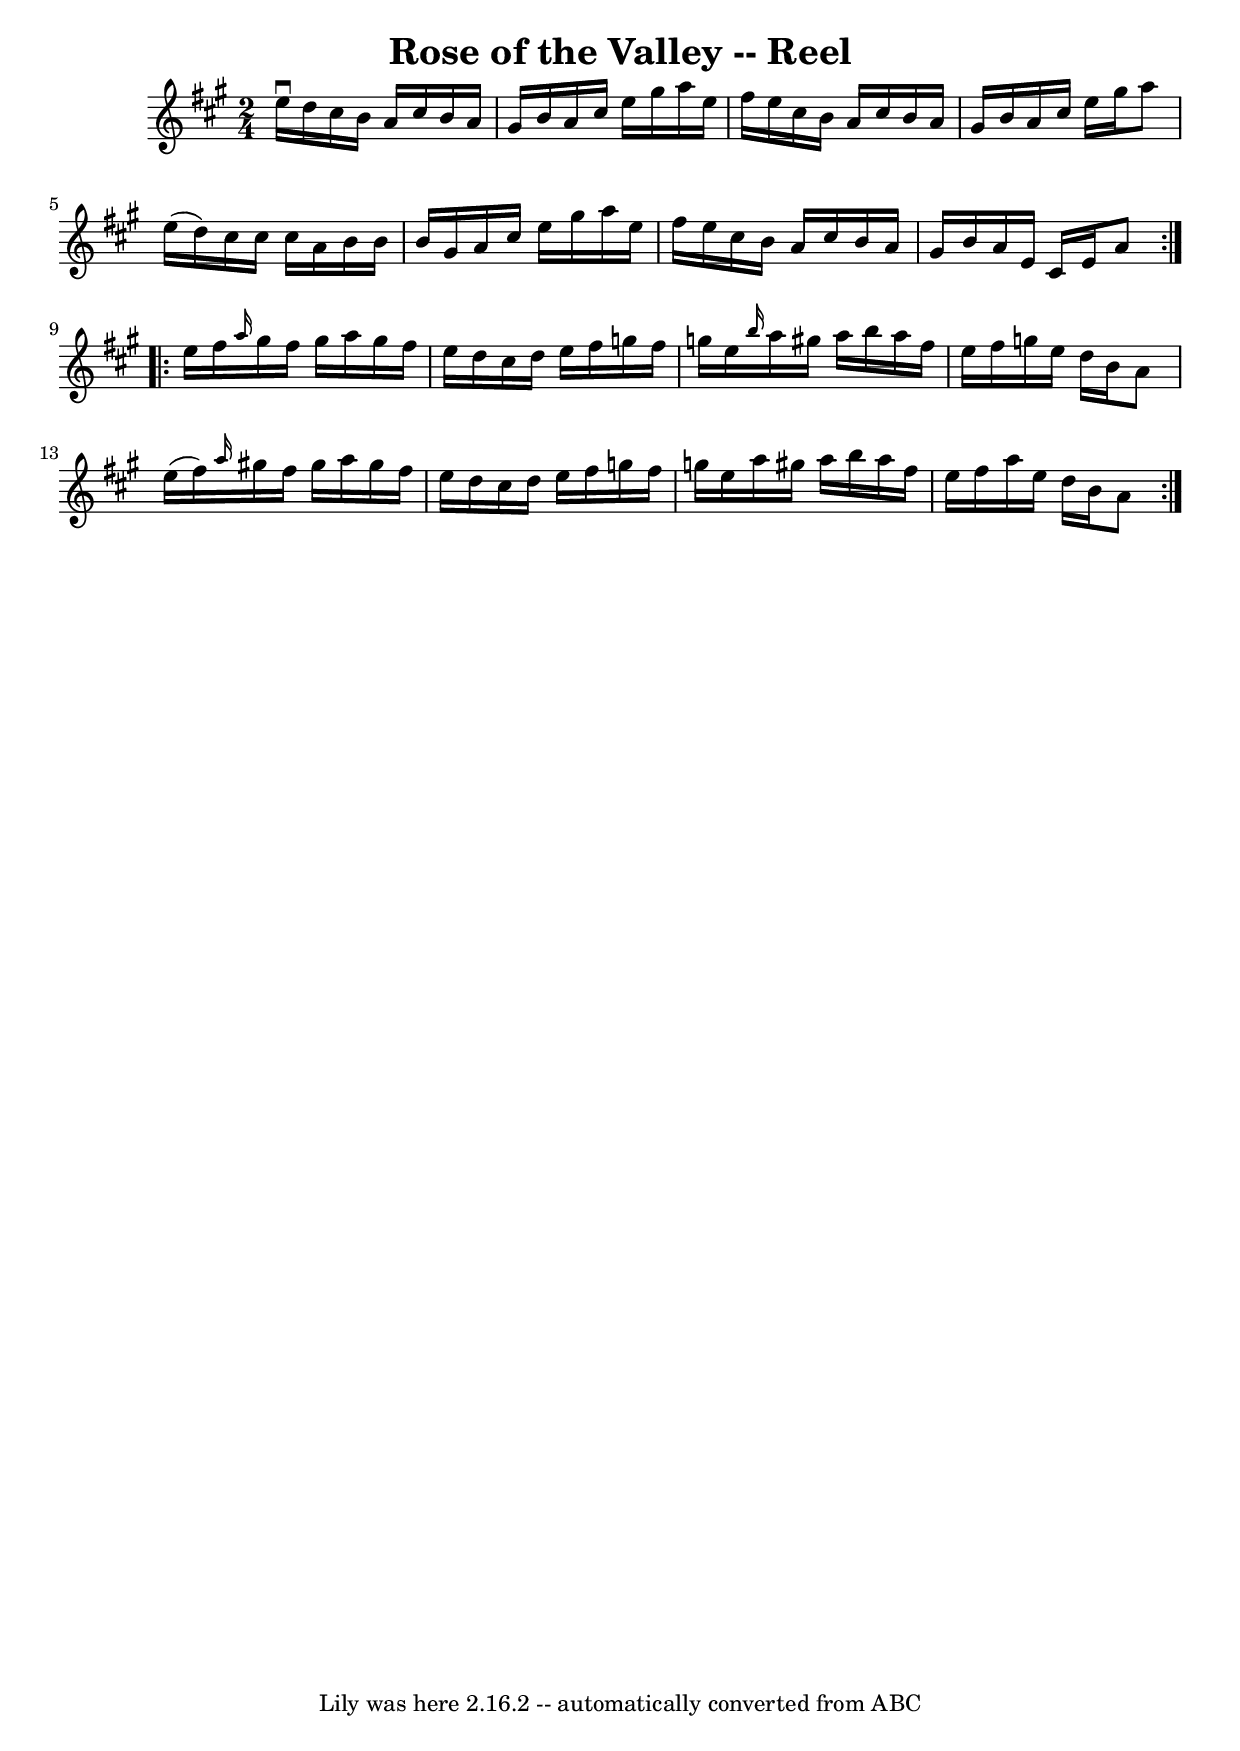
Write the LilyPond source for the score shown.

\version "2.16.2"
\include "Mammoth.ily"
\header {
  %% book = "Ryan's Mammoth Collection"
  crossRefNumber = "1"
  footnotes = ""
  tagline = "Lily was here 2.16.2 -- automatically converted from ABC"
  title = "Rose of the Valley -- Reel"

}
voicedefault =  {



  \repeat volta 2 {

    \time 2/4 
    \key a \major
    e''16^\downbow d''16  |
    cis''16 b'16   
    a'16 cis''16 b'16 a'16 gis'16 b'16  |
    a'16 cis''16  
    e''16 gis''16 a''16 e''16 fis''16 e''16  |
    cis''16    
    b'16 a'16 cis''16 b'16 a'16 gis'16 b'16  |
    a'16    
    cis''16 e''16 gis''16 a''8 e''16 (d''16) |
    cis''16 
    cis''16 cis''16 a'16 b'16 b'16 b'16 gis'16  |
    
    a'16 cis''16 e''16 gis''16 a''16 e''16 fis''16 e''16  
    |
    cis''16 b'16 a'16 cis''16 b'16 a'16 gis'16 b'16 
    |
    a'16 e'16 cis'16 e'16 a'8  
  } 
  \repeat volta 2 {
    
    e''16 fis''16  |
    \grace { a''16  
	   } gis''16 fis''16 gis''16 
    a''16 gis''16 fis''16 e''16 d''16  |
    cis''16 d''16   
    e''16 fis''16 g''16 fis''16 g''16 e''16  |
    \grace {    
      b''16  
    } a''16 gis''!16 a''16 b''16 a''16 fis''16 e''16    
    fis''16  |
    g''16 e''16 d''16 b'16 a'8 e''16 (fis''16 ) |
    \grace { a''16  
	   } gis''!16 fis''16 gis''16 a''16 
    gis''16 fis''16 e''16 d''16  |
    cis''16 d''16 e''16   
    fis''16 g''16 fis''16 g''16 e''16  |
    a''16 gis''!16    
    a''16 b''16 a''16 fis''16 e''16 fis''16  |
    a''16    
    e''16 d''16 b'16 a'8  
  }   

}

\score{
  <<

    \context Staff="default"
    {
      \voicedefault 
      
    }

  >>
  \layout {
    
  }
  \midi {
  }

}
